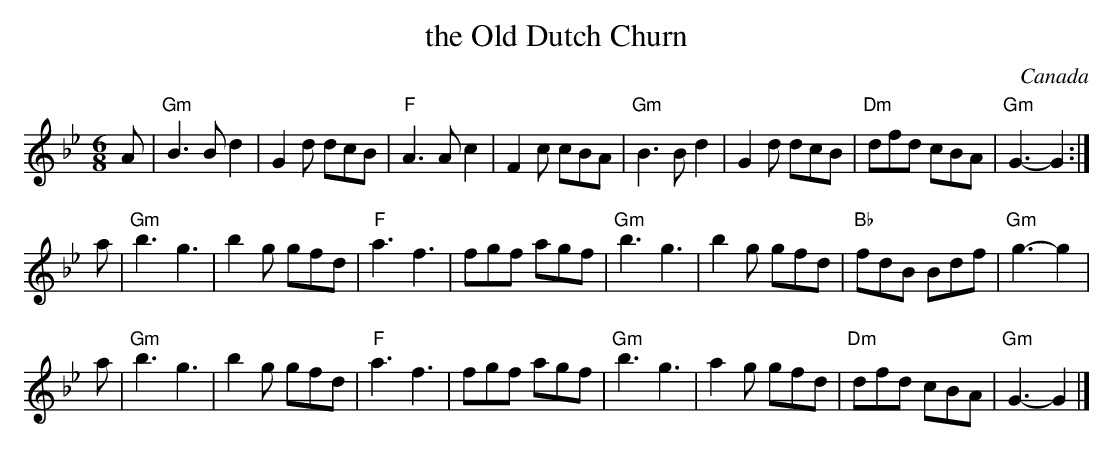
X:1
T: the Old Dutch Churn
O: Canada
M: 6/8
K: Gm
A | "Gm"B3 Bd2 | G2d dcB | "F"A3 Ac2  | F2c cBA | "Gm"B3 Bd2 | G2d dcB | "Dm"dfd cBA | "Gm"G3- G2 :|
a | "Gm"b3 g3  | b2g gfd | "F"a3  f3  | fgf agf | "Gm"b3 g3  | b2g gfd | "Bb"fdB Bdf | "Gm"g3- g2  |
a | "Gm"b3 g3  | b2g gfd | "F"a3  f3  | fgf agf | "Gm"b3 g3  | a2g gfd | "Dm"dfd cBA | "Gm"G3- G2 |]
